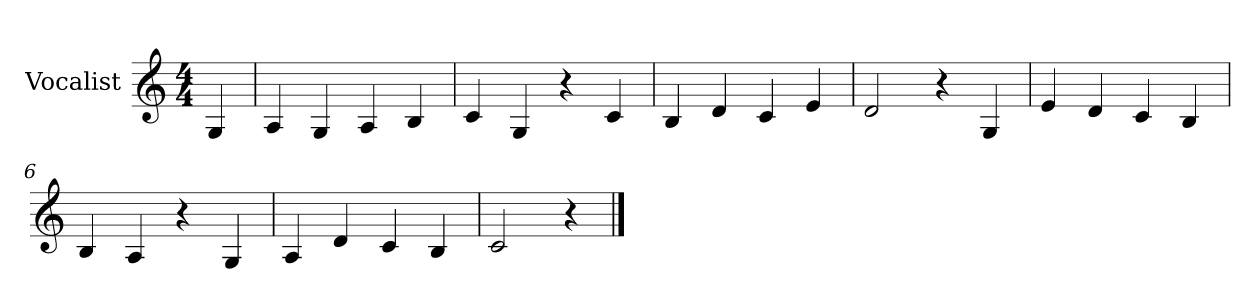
**kern
*part1
*staff1
*I"Vocalist
*k[]
*C:
*M4/4
=
4G
=1
4A
4G
4A
4B
=2
4c
4G
4r
4c
=3
4B
4d
4c
4e
=4
2d
4r
4G
=5
4e
4d
4c
4B
=6
4B
4A
4r
4G
=7
4A
4d
4c
4B
=8
2c
4r
==
*-
